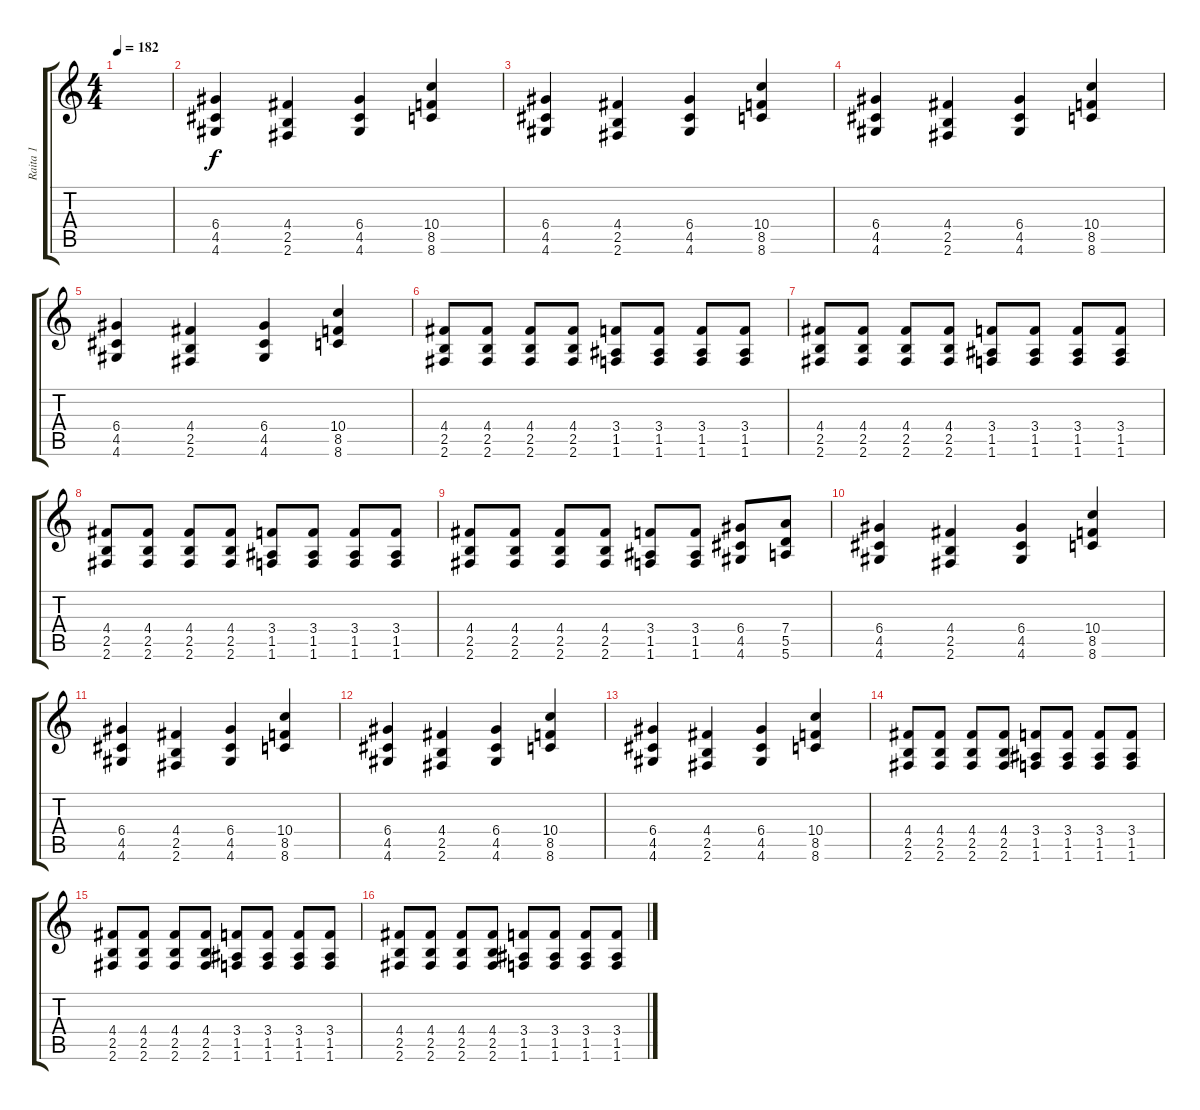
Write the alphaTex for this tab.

\track ("Raita 1" "Raita 1") {instrument distortionguitar}
\staff {score tabs}
\tuning (E4 B3 G3 D3 A2 E2) {hide}
\ts (4 4)
\tempo 182
\clef g2
\ks c
|
(6.4 4.5 4.6).4 (4.4 2.5 2.6).4 (6.4 4.5 4.6).4 (10.4 8.5 8.6).4 |
(6.4 4.5 4.6).4 (4.4 2.5 2.6).4 (6.4 4.5 4.6).4 (10.4 8.5 8.6).4 |
(6.4 4.5 4.6).4 (4.4 2.5 2.6).4 (6.4 4.5 4.6).4 (10.4 8.5 8.6).4 |
(6.4 4.5 4.6).4 (4.4 2.5 2.6).4 (6.4 4.5 4.6).4 (10.4 8.5 8.6).4 |
(4.4 2.5 2.6).8 (4.4 2.5 2.6).8 (4.4 2.5 2.6).8 (4.4 2.5 2.6).8 (3.4 1.5 1.6).8 (3.4 1.5 1.6).8 (3.4 1.5 1.6).8 (3.4 1.5 1.6).8 |
(4.4 2.5 2.6).8 (4.4 2.5 2.6).8 (4.4 2.5 2.6).8 (4.4 2.5 2.6).8 (3.4 1.5 1.6).8 (3.4 1.5 1.6).8 (3.4 1.5 1.6).8 (3.4 1.5 1.6).8 |
(4.4 2.5 2.6).8 (4.4 2.5 2.6).8 (4.4 2.5 2.6).8 (4.4 2.5 2.6).8 (3.4 1.5 1.6).8 (3.4 1.5 1.6).8 (3.4 1.5 1.6).8 (3.4 1.5 1.6).8 |
(4.4 2.5 2.6).8 (4.4 2.5 2.6).8 (4.4 2.5 2.6).8 (4.4 2.5 2.6).8 (3.4 1.5 1.6).8 (3.4 1.5 1.6).8 (6.4 4.5 4.6).8 (7.4 5.5 5.6).8 |
(6.4 4.5 4.6).4 (4.4 2.5 2.6).4 (6.4 4.5 4.6).4 (10.4 8.5 8.6).4 |
(6.4 4.5 4.6).4 (4.4 2.5 2.6).4 (6.4 4.5 4.6).4 (10.4 8.5 8.6).4 |
(6.4 4.5 4.6).4 (4.4 2.5 2.6).4 (6.4 4.5 4.6).4 (10.4 8.5 8.6).4 |
(6.4 4.5 4.6).4 (4.4 2.5 2.6).4 (6.4 4.5 4.6).4 (10.4 8.5 8.6).4 |
(4.4 2.5 2.6).8 (4.4 2.5 2.6).8 (4.4 2.5 2.6).8 (4.4 2.5 2.6).8 (3.4 1.5 1.6).8 (3.4 1.5 1.6).8 (3.4 1.5 1.6).8 (3.4 1.5 1.6).8 |
(4.4 2.5 2.6).8 (4.4 2.5 2.6).8 (4.4 2.5 2.6).8 (4.4 2.5 2.6).8 (3.4 1.5 1.6).8 (3.4 1.5 1.6).8 (3.4 1.5 1.6).8 (3.4 1.5 1.6).8 |
(4.4 2.5 2.6).8 (4.4 2.5 2.6).8 (4.4 2.5 2.6).8 (4.4 2.5 2.6).8 (3.4 1.5 1.6).8 (3.4 1.5 1.6).8 (3.4 1.5 1.6).8 (3.4 1.5 1.6).8
